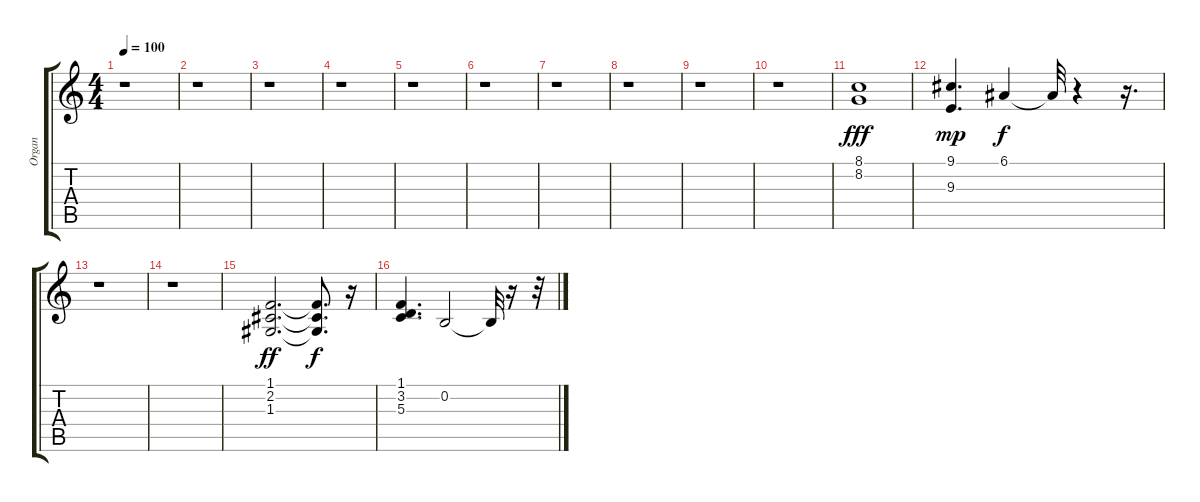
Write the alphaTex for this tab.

\track ("Organ" "Organ") {instrument voiceoohs}
\staff {score tabs}
\tuning (E4 B3 G3 D3 A2 E2) {hide}
\ts (4 4)
\tempo 100
\clef g2
\ks c
r.1{dy f} |
r.1 |
r.1 |
r.1 |
r.1 |
r.1 |
r.1 |
r.1 |
r.1 |
r.1 |
(8.1 8.2).1{dy fff} |
(9.1 9.3).4{d dy mp} 6.1.4{dy f} 6.1{t}.32 r.4 r.16{d} |
r.1 |
r.1 |
(1.1 2.2 1.3).2{d dy ff} (1.1{t} 2.2{t} 1.3{t}).8{d dy f} r.16 |
(1.1 3.2 5.3).4{d} 0.2.2 0.2{t}.32 r.16 r.32
